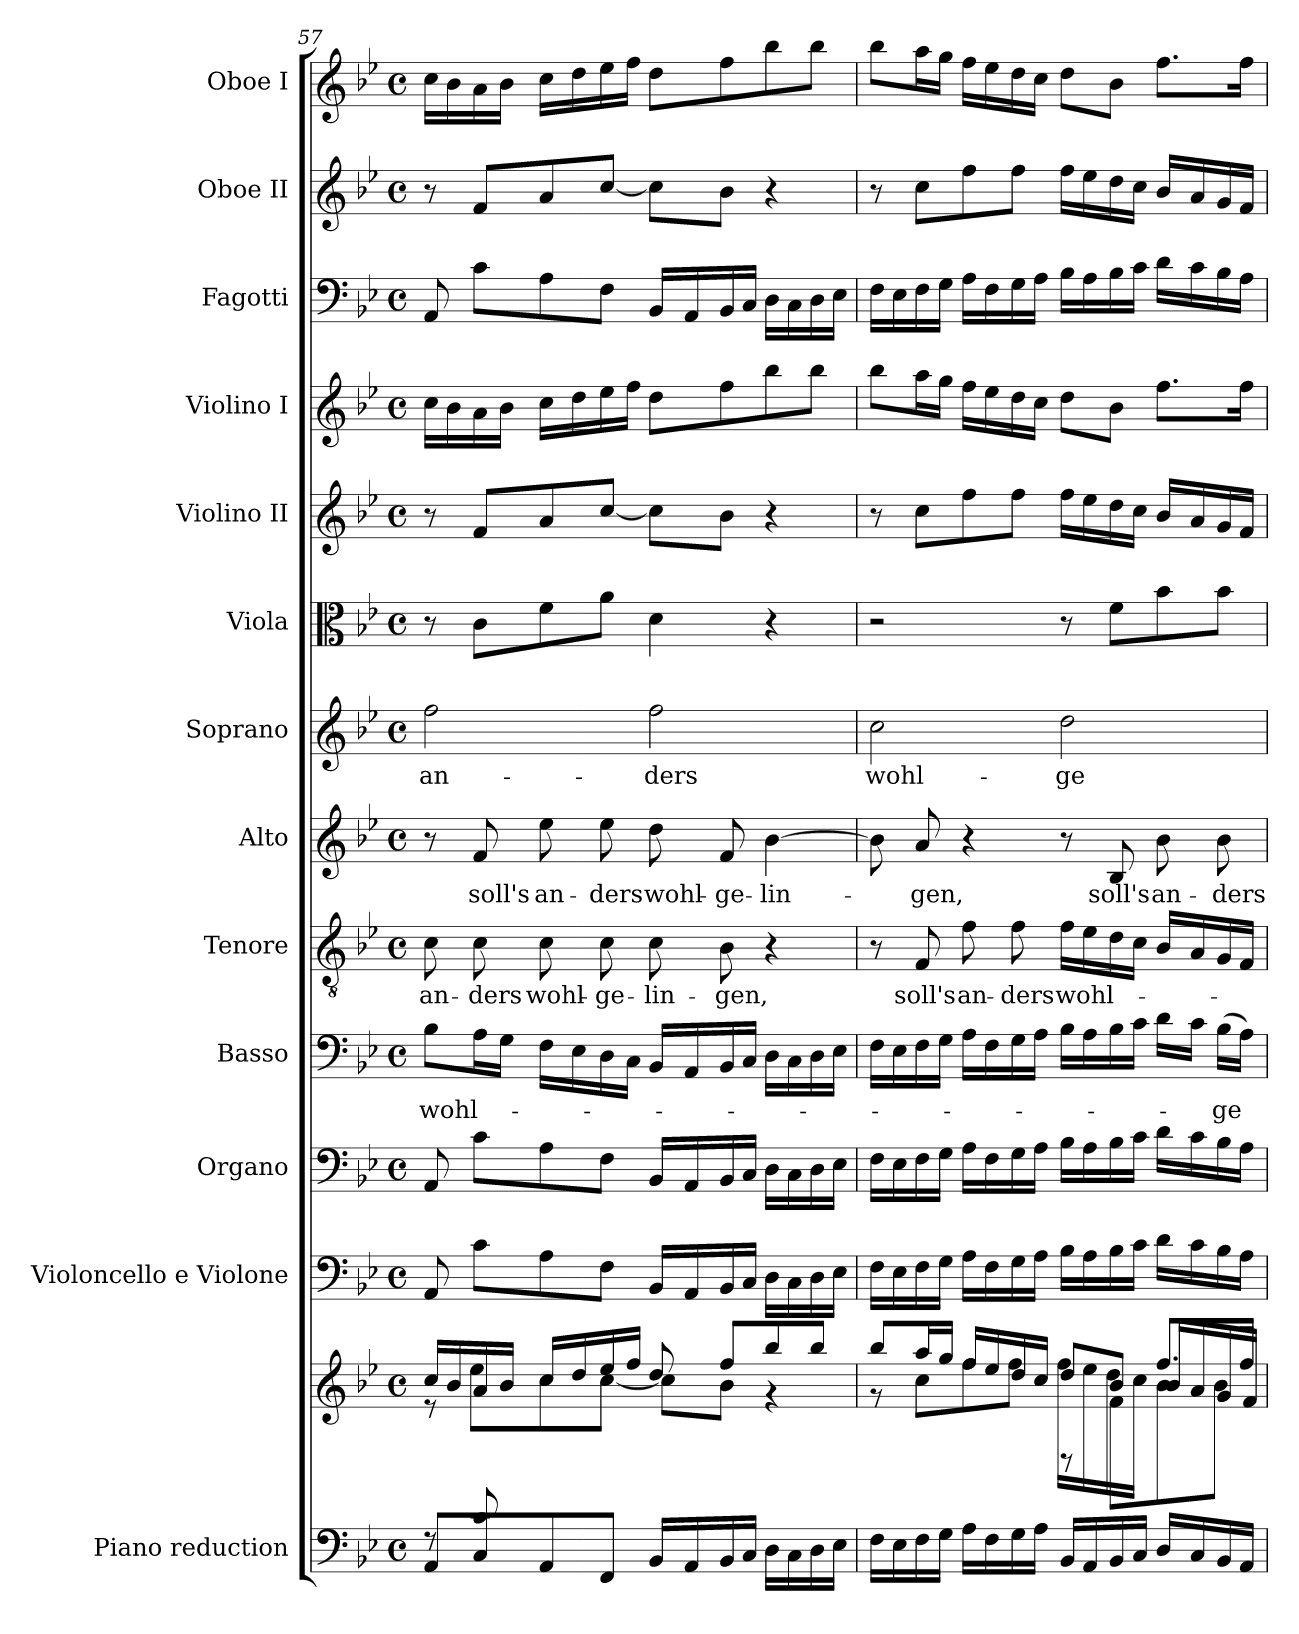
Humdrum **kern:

**kern	**kern	**kern	**kern	**kern	**text	**kern	**text	**kern	**text	**kern	**text	**kern	**kern	**kern	**kern	**kern	**kern
*part13	*part13	*part12	*part11	*part10	*part10	*part9	*part9	*part8	*part8	*part7	*part7	*part6	*part5	*part4	*part3	*part2	*part1
*staff14	*staff13	*staff12	*staff11	*staff10	*staff10	*staff9	*staff9	*staff8	*staff8	*staff7	*staff7	*staff6	*staff5	*staff4	*staff3	*staff2	*staff1
*I"Piano reduction	*	*I"Violoncello  e Violone	*I"Organo	*I"Basso	*	*I"Tenore	*	*I"Alto	*	*I"Soprano	*	*I"Viola	*I"Violino II	*I"Violino I	*I"Fagotti	*I"Oboe II	*I"Oboe I
*I'Pno	*	*	*	*	*	*	*	*	*	*	*	*	*	*	*	*I'Ob	*I'Ob
*clefF4	*clefG2	*clefF4	*clefF4	*clefF4	*	*clefGv2	*	*clefG2	*	*clefG2	*	*clefC3	*clefG2	*clefG2	*clefF4	*clefG2	*clefG2
*k[b-e-]	*k[b-e-]	*k[b-e-]	*k[b-e-]	*k[b-e-]	*	*k[b-e-]	*	*k[b-e-]	*	*k[b-e-]	*	*k[b-e-]	*k[b-e-]	*k[b-e-]	*k[b-e-]	*k[b-e-]	*k[b-e-]
*M4/4	*M4/4	*M4/4	*M4/4	*M4/4	*	*M4/4	*	*M4/4	*	*M4/4	*	*M4/4	*M4/4	*M4/4	*M4/4	*M4/4	*M4/4
*met(c)	*met(c)	*met(c)	*met(c)	*met(c)	*	*met(c)	*	*met(c)	*	*met(c)	*	*met(c)	*met(c)	*met(c)	*met(c)	*met(c)	*met(c)
=57	=57	=57	=57	=57	=57	=57	=57	=57	=57	=57	=57	=57	=57	=57	=57	=57	=57
*^	*^	*	*	*	*	*	*	*	*	*	*	*	*	*	*	*	*
*	*	*	*^	*	*	*	*	*	*	*	*	*	*	*	*	*	*	*	*
!	!	!	!	!	!	!	!	!LO:LY:b	!	!LO:LY:b	!	!	!	!LO:LY:b	!	!	!	!	!	!
8rF	8AA/L	16cc/LL	8r	4ryy	8AA/	8AA/	8B-\L	wohl-	8c\	an-	8r	.	2ff\	an-	8r	8r	16cc\LL	8AA/	8r	16cc\LL
.	.	16b-/	.	.	.	.	.	.	.	.	.	.	.	.	.	.	16b-\	.	.	16b-\
!	!	!	!	!	!	!	!	!	!	!LO:LY:b	!	!LO:LY:b	!	!	!	!	!	!	!	!
8c/L	8C/	16a/	8ee-\L	.	8c\L	8c\L	16A\L	.	8c\	-ders	8f/	soll's	.	.	8c\L	8f/L	16a\	8c\L	8f/L	16a\
.	.	16b-/JJ	.	.	.	.	16G\JJ	.	.	.	.	.	.	.	.	.	16b-\JJ	.	.	16b-\JJ
!	!	!	!	!	!	!	!	!	!	!LO:LY:b	!	!LO:LY:b	!	!	!	!	!	!	!	!
4ryy	8AA/	16cc/LL	8cc\	8fn\	8A\	8A\	16F\LL	.	8c\	wohl-	8ee-\	an-	.	.	8f\	8a/	16cc\LL	8A\	8a/	16cc\LL
.	.	16dd/	.	.	.	.	16E-\	.	.	.	.	.	.	.	.	.	16dd\	.	.	16dd\
!	!	!	!	!	!	!	!	!	!	!LO:LY:b	!	!LO:LY:b	!	!	!	!	!	!	!	!
.	8FF/J	16ee-/	[8cc\J	8a\J	8F\J	8F\J	16D\	.	8c\	-ge-	8ee-\	-ders	.	.	8a\J	[8cc/J	16ee-\	8F\J	[8cc/J	16ee-\
.	.	16ff/JJ	.	.	.	.	16C\JJ	.	.	.	.	.	.	.	.	.	16ff\JJ	.	.	16ff\JJ
!	!	!	!	!	!	!	!	!	!	!LO:LY:b	!	!LO:LY:b	!	!LO:LY:b	!	!	!	!	!	!
2ryy	16BB-/LL	8dd/	8cc\L]	2ryy	16BB-/LL	16BB-/LL	16BB-/LL	.	8c\	-lin-	8dd\	wohl-	2ff\	-ders	4d\	8cc\L]	8dd\L	16BB-/LL	8cc\L]	8dd\L
.	16AA/	.	.	.	16AA/	16AA/	16AA/	.	.	.	.	.	.	.	.	.	.	16AA/	.	.
!	!	!	!	!	!	!	!	!	!	!LO:LY:b	!	!LO:LY:b	!	!	!	!	!	!	!	!
.	16BB-/	8ff/L	8b-\J	.	16BB-/	16BB-/	16BB-/	.	8B-\	-gen,	8f/	-ge-	.	.	.	8b-\J	8ff\	16BB-/	8b-\J	8ff\
.	16C/JJ	.	.	.	16C/JJ	16C/JJ	16C/JJ	.	.	.	.	.	.	.	.	.	.	16C/JJ	.	.
!	!	!	!	!	!	!	!	!	!	!	!	!LO:LY:b	!	!	!	!	!	!	!	!
.	16D\LL	8bb-/	4r	.	16D\LL	16D\LL	16D\LL	.	4r	.	[4b-\	-lin-	.	.	4r	4r	8bb-\	16D\LL	4r	8bb-\
.	16C\	.	.	.	16C\	16C\	16C\	.	.	.	.	.	.	.	.	.	.	16C\	.	.
.	16D\	8bb-/J	.	.	16D\	16D\	16D\	.	.	.	.	.	.	.	.	.	8bb-\J	16D\	.	8bb-\J
.	16E-\JJ	.	.	.	16E-\JJ	16E-\JJ	16E-\JJ	.	.	.	.	.	.	.	.	.	.	16E-\JJ	.	.
=58	=58	=58	=58	=58	=58	=58	=58	=58	=58	=58	=58	=58	=58	=58	=58	=58	=58	=58	=58	=58
!	!	!	!	!	!	!	!	!	!	!	!	!	!	!LO:LY:b	!	!	!	!	!	!
*v	*v	*	*	*	*	*	*	*	*	*	*	*	*	*	*	*	*	*	*	*
16F\LL	8bb-/L	8r	2ryy	16F\LL	16F\LL	16F\LL	.	8r	.	8b-\]	.	2cc\	wohl-	2r	8r	8bb-\L	16F\LL	8r	8bb-\L
16E-\	.	.	.	16E-\	16E-\	16E-\	.	.	.	.	.	.	.	.	.	.	16E-\	.	.
!	!	!	!	!	!	!	!	!	!LO:LY:b	!	!LO:LY:b	!	!	!	!	!	!	!	!
16F\	16aa/L	8cc\L	.	16F\	16F\	16F\	.	8F/	soll's	8a/	-gen,	.	.	.	8cc\L	16aa\L	16F\	8cc\L	16aa\L
16G\JJ	16gg/JJ	.	.	16G\JJ	16G\JJ	16G\JJ	.	.	.	.	.	.	.	.	.	16gg\JJ	16G\JJ	.	16gg\JJ
!	!	!	!	!	!	!	!	!	!LO:LY:b	!	!	!	!	!	!	!	!	!	!
16A\LL	16ff/LL	8ff\	.	16A\LL	16A\LL	16A\LL	.	8f\	an-	4r	.	.	.	.	8ff\	16ff\LL	16A\LL	8ff\	16ff\LL
16F\	16ee-/	.	.	16F\	16F\	16F\	.	.	.	.	.	.	.	.	.	16ee-\	16F\	.	16ee-\
!	!	!	!	!	!	!	!	!	!LO:LY:b	!	!	!	!	!	!	!	!	!	!
16G\	16dd/	8ff\J	.	16G\	16G\	16G\	.	8f\	-ders	.	.	.	.	.	8ff\J	16dd\	16G\	8ff\J	16dd\
16A\JJ	16cc/JJ	.	.	16A\JJ	16A\JJ	16A\JJ	.	.	.	.	.	.	.	.	.	16cc\JJ	16A\JJ	.	16cc\JJ
!	!	!	!	!	!	!	!	!	!LO:LY:b	!	!	!	!LO:LY:b	!	!	!	!	!	!
16BB-/LL	8dd/L	16ff\LL	8rBB	16B-\LL	16B-\LL	16B-\LL	.	16f\LL	wohl-	8r	.	2dd\	-ge	8r	16ff\LL	8dd\L	16B-\LL	16ff\LL	8dd\L
16AA/	.	16ee-\	.	16A\	16A\	16A\	.	16e-\	.	.	.	.	.	.	16ee-\	.	16A\	16ee-\	.
!	!	!	!	!	!	!	!	!	!	!	!LO:LY:b	!	!	!	!	!	!	!	!
16BB-/	8b-/J	16dd\	8f\L	16B-\	16B-\	16B-\	.	16d\	.	8B-/	soll's	.	.	8f\L	16dd\	8b-\J	16B-\	16dd\	8b-\J
16C/JJ	.	16cc\JJ	.	16c\JJ	16c\JJ	16c\JJ	.	16c\JJ	.	.	.	.	.	.	16cc\JJ	.	16c\JJ	16cc\JJ	.
!	!	!	!	!	!	!	!	!	!	!	!LO:LY:b	!	!	!	!	!	!	!	!
16D/LL	8.ff/L	16b-/LL	8b-\	16d\LL	16d\LL	16d\LL	.	16B-/LL	.	8b-\	an-	.	.	8b-\	16b-/LL	8.ff\L	16d\LL	16b-/LL	8.ff\L
16C/	.	16a/	.	16c\	16c\	16c\JJ	.	16A/	.	.	.	.	.	.	16a/	.	16c\	16a/	.
!	!	!	!	!	!	!	!LO:LY:b	!	!	!	!LO:LY:b	!	!	!	!	!	!	!	!
16BB-/	.	16g/	8b-\J	16B-\	16B-\	(>16B-\LL	-ge	16G/	.	8b-\	-ders	.	.	8b-\J	16g/	.	16B-\	16g/	.
16AA/JJ	16ff/Jk	16f/JJ	.	16A\JJ	16A\JJ	16A\JJ)	.	16F/JJ	.	.	.	.	.	.	16f/JJ	16ff\Jk	16A\JJ	16f/JJ	16ff\Jk
*	*v	*v	*v	*	*	*	*	*	*	*	*	*	*	*	*	*	*	*	*
=	=	=	=	=	=	=	=	=	=	=	=	=	=	=	=	=	=
*-	*-	*-	*-	*-	*-	*-	*-	*-	*-	*-	*-	*-	*-	*-	*-	*-	*-
